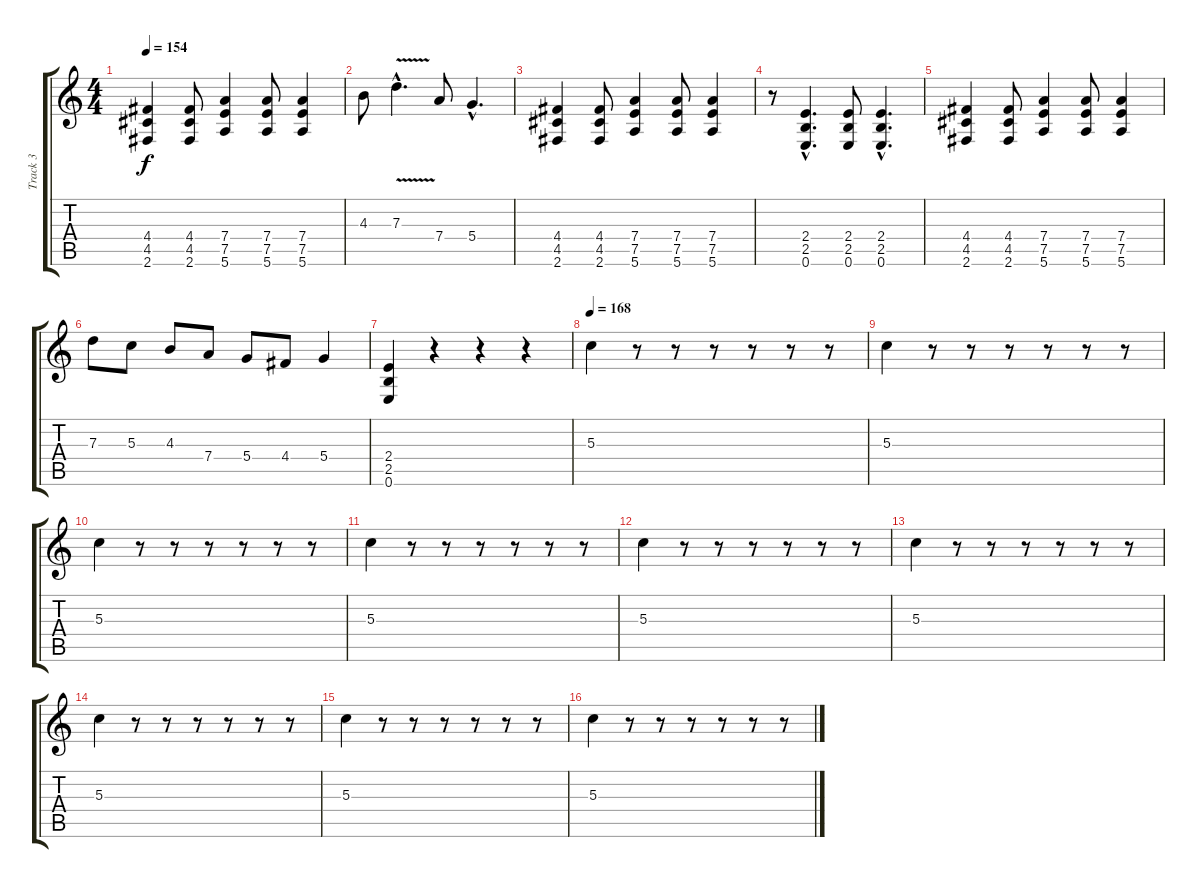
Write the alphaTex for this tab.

\track ("Track 3" "Track 3") {instrument overdrivenguitar}
\staff {score tabs}
\tuning (E4 B3 G3 D3 A2 E2) {hide}
\ts (4 4)
\tempo 154
\clef g2
\ks c
(4.4 4.5 2.6).4{dy f} (4.4 4.5 2.6).8 (7.4 7.5 5.6).4 (7.4 7.5 5.6).8 (7.4 7.5 5.6).4 |
4.3.8 7.3{v hac}.4{d} 7.4.8 5.4{hac}.4{d} |
(4.4 4.5 2.6).4 (4.4 4.5 2.6).8 (7.4 7.5 5.6).4 (7.4 7.5 5.6).8 (7.4 7.5 5.6).4 |
r.8 (2.4{hac} 2.5{hac} 0.6{hac}).4{d} (2.4 2.5 0.6).8 (2.4{hac} 2.5{hac} 0.6{hac}).4{d} |
(4.4 4.5 2.6).4 (4.4 4.5 2.6).8 (7.4 7.5 5.6).4 (7.4 7.5 5.6).8 (7.4 7.5 5.6).4 |
7.3.8 5.3.8 4.3.8 7.4.8 5.4.8 4.4.8 5.4.4 |
(2.4 2.5 0.6).4 r.4 r.4 r.4 |
\tempo 168
5.3.4 r.8 r.8 r.8 r.8 r.8 r.8 |
5.3.4 r.8 r.8 r.8 r.8 r.8 r.8 |
5.3.4 r.8 r.8 r.8 r.8 r.8 r.8 |
5.3.4 r.8 r.8 r.8 r.8 r.8 r.8 |
5.3.4 r.8 r.8 r.8 r.8 r.8 r.8 |
5.3.4 r.8 r.8 r.8 r.8 r.8 r.8 |
5.3.4 r.8 r.8 r.8 r.8 r.8 r.8 |
5.3.4 r.8 r.8 r.8 r.8 r.8 r.8 |
5.3.4 r.8 r.8 r.8 r.8 r.8 r.8
